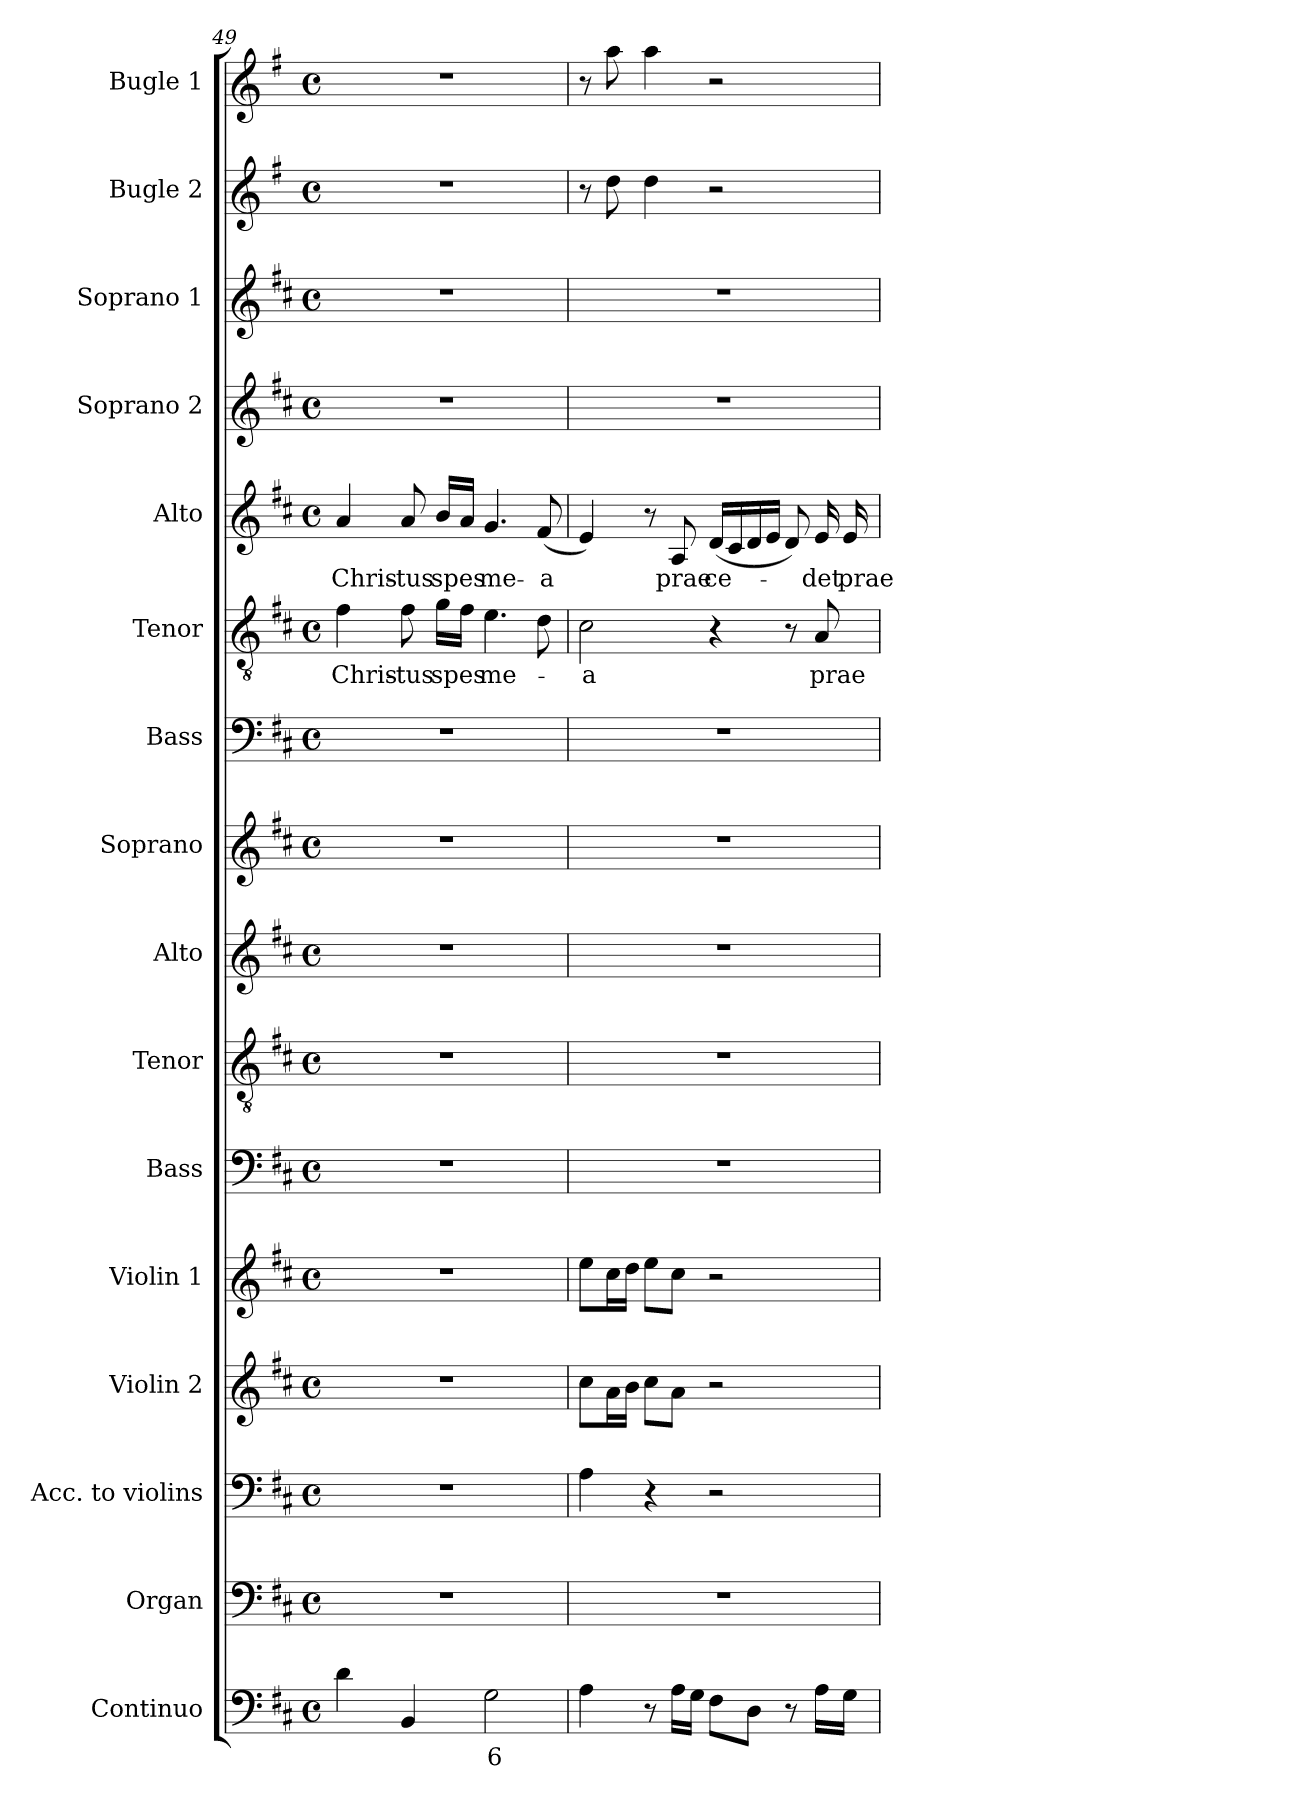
**kern	**text	**kern	**kern	**kern	**kern	**kern	**kern	**kern	**kern	**kern	**kern	**text	**kern	**text	**kern	**kern	**kern	**kern
*part16	*part16	*part15	*part14	*part13	*part12	*part11	*part10	*part9	*part8	*part7	*part6	*part6	*part5	*part5	*part4	*part3	*part2	*part1
*staff16	*staff16	*staff15	*staff14	*staff13	*staff12	*staff11	*staff10	*staff9	*staff8	*staff7	*staff6	*staff6	*staff5	*staff5	*staff4	*staff3	*staff2	*staff1
*I"Continuo	*	*I"Organ	*I"Acc. to violins	*I"Violin 2	*I"Violin 1	*I"Bass	*I"Tenor	*I"Alto	*I"Soprano	*I"Bass	*I"Tenor	*	*I"Alto	*	*I"Soprano 2	*I"Soprano 1	*I"Bugle  2	*I"Bugle 1
*I'Cont.	*	*I'Org.	*	*I'Vln. 2	*I'Vln. 1	*I'B.	*I'T.	*I'A.	*I'S.	*I'B.	*I'T.	*	*I'A.	*	*I'S2.	*I'S1.	*I'Bug 2	*I'Bug. 1
*clefF4	*	*clefF4	*clefF4	*clefG2	*clefG2	*clefF4	*clefGv2	*clefG2	*clefG2	*clefF4	*clefGv2	*	*clefG2	*	*clefG2	*clefG2	*clefG2	*clefG2
*	*	*	*	*	*	*	*ITrd7c12	*	*	*	*ITrd7c12	*	*	*	*	*	*ITrd3c5	*ITrd3c5
*k[f#c#]	*	*k[f#c#]	*k[f#c#]	*k[f#c#]	*k[f#c#]	*k[f#c#]	*k[f#c#]	*k[f#c#]	*k[f#c#]	*k[f#c#]	*k[f#c#]	*	*k[f#c#]	*	*k[f#c#]	*k[f#c#]	*k[f#c#]	*k[f#c#]
*D:	*	*D:	*D:	*D:	*D:	*D:	*D:	*D:	*D:	*D:	*D:	*	*D:	*	*D:	*D:	*D:	*D:
*M4/4	*	*M4/4	*M4/4	*M4/4	*M4/4	*M4/4	*M4/4	*M4/4	*M4/4	*M4/4	*M4/4	*	*M4/4	*	*M4/4	*M4/4	*M4/4	*M4/4
*met(c)	*	*met(c)	*met(c)	*met(c)	*met(c)	*met(c)	*met(c)	*met(c)	*met(c)	*met(c)	*met(c)	*	*met(c)	*	*met(c)	*met(c)	*met(c)	*met(c)
=49	=49	=49	=49	=49	=49	=49	=49	=49	=49	=49	=49	=49	=49	=49	=49	=49	=49	=49
!	!	!	!	!	!	!	!	!	!	!	!	!LO:LY:b:color=#000000	!	!	!	!	!	!
!	!	!	!	!	!	!	!	!	!	!	!	!	!	!LO:LY:b:color=#000000	!	!	!	!
4di\	.	1r	1r	1r	1r	1r	1r	1r	1r	1r	4F#i\	Chris-	4ai/	Chris-	1r	1r	1r	1r
!	!	!	!	!	!	!	!	!	!	!	!	!LO:LY:b:color=#000000	!	!	!	!	!	!
!	!	!	!	!	!	!	!	!	!	!	!	!	!	!LO:LY:b:color=#000000	!	!	!	!
4BBi/	.	.	.	.	.	.	.	.	.	.	8F#i\	-tus	8ai/	-tus	.	.	.	.
!	!	!	!	!	!	!	!	!	!	!	!	!LO:LY:b:color=#000000	!	!	!	!	!	!
!	!	!	!	!	!	!	!	!	!	!	!	!	!	!LO:LY:b:color=#000000	!	!	!	!
.	.	.	.	.	.	.	.	.	.	.	16Gi\LL	spes	16bi/LL	spes	.	.	.	.
.	.	.	.	.	.	.	.	.	.	.	16F#i\JJ	.	16ai/JJ	.	.	.	.	.
!	!LO:LY:b:color=#000000	!	!	!	!	!	!	!	!	!	!	!	!	!	!	!	!	!
!	!	!	!	!	!	!	!	!	!	!	!	!LO:LY:b:color=#000000	!	!	!	!	!	!
!	!	!	!	!	!	!	!	!	!	!	!	!	!	!LO:LY:b:color=#000000	!	!	!	!
2Gi\	6	.	.	.	.	.	.	.	.	.	4.Ei\	me-	4.gi/	me-	.	.	.	.
!	!	!	!	!	!	!	!	!	!	!	!	!	!	!LO:LY:b:color=#000000	!	!	!	!
.	.	.	.	.	.	.	.	.	.	.	8Di\	.	(8f#i/	-a	.	.	.	.
=50	=50	=50	=50	=50	=50	=50	=50	=50	=50	=50	=50	=50	=50	=50	=50	=50	=50	=50
!	!	!	!	!	!	!	!	!	!	!	!	!LO:LY:b:color=#000000	!	!	!	!	!	!
4Ai\	.	1r	4Ai\	8cc#i\L	8eei\L	1r	1r	1r	1r	1r	2C#i\	-a	4ei/)	.	1r	1r	8r	8r
.	.	.	.	16ai\L	16cc#i\L	.	.	.	.	.	.	.	.	.	.	.	8ai\	8eei\
.	.	.	.	16bi\JJ	16ddi\JJ	.	.	.	.	.	.	.	.	.	.	.	.	.
8r	.	.	4r	8cc#i\L	8eei\L	.	.	.	.	.	.	.	8r	.	.	.	4ai\	4eei\
!	!	!	!	!	!	!	!	!	!	!	!	!	!	!LO:LY:b:color=#000000	!	!	!	!
16Ai\LL	.	.	.	8ai\J	8cc#i\J	.	.	.	.	.	.	.	8Ai/	prae	.	.	.	.
16Gi\JJ	.	.	.	.	.	.	.	.	.	.	.	.	.	.	.	.	.	.
!	!	!	!	!	!	!	!	!	!	!	!	!	!	!LO:LY:b:color=#000000	!	!	!	!
8F#i\L	.	.	2r	2r	2r	.	.	.	.	.	4r	.	(16di/LL	ce-	.	.	2r	2r
.	.	.	.	.	.	.	.	.	.	.	.	.	16c#i/	.	.	.	.	.
8Di\J	.	.	.	.	.	.	.	.	.	.	.	.	16di/	.	.	.	.	.
.	.	.	.	.	.	.	.	.	.	.	.	.	16ei/JJ	.	.	.	.	.
8r	.	.	.	.	.	.	.	.	.	.	8r	.	8di/)	.	.	.	.	.
!	!	!	!	!	!	!	!	!	!	!	!	!LO:LY:b:color=#000000	!	!	!	!	!	!
!	!	!	!	!	!	!	!	!	!	!	!	!	!	!LO:LY:b:color=#000000	!	!	!	!
16Ai\LL	.	.	.	.	.	.	.	.	.	.	8AAi/	prae-	16ei/	-det	.	.	.	.
!	!	!	!	!	!	!	!	!	!	!	!	!	!	!LO:LY:b:color=#000000	!	!	!	!
16Gi\JJ	.	.	.	.	.	.	.	.	.	.	.	.	16ei/	prae	.	.	.	.
=	=	=	=	=	=	=	=	=	=	=	=	=	=	=	=	=	=	=
*-	*-	*-	*-	*-	*-	*-	*-	*-	*-	*-	*-	*-	*-	*-	*-	*-	*-	*-
